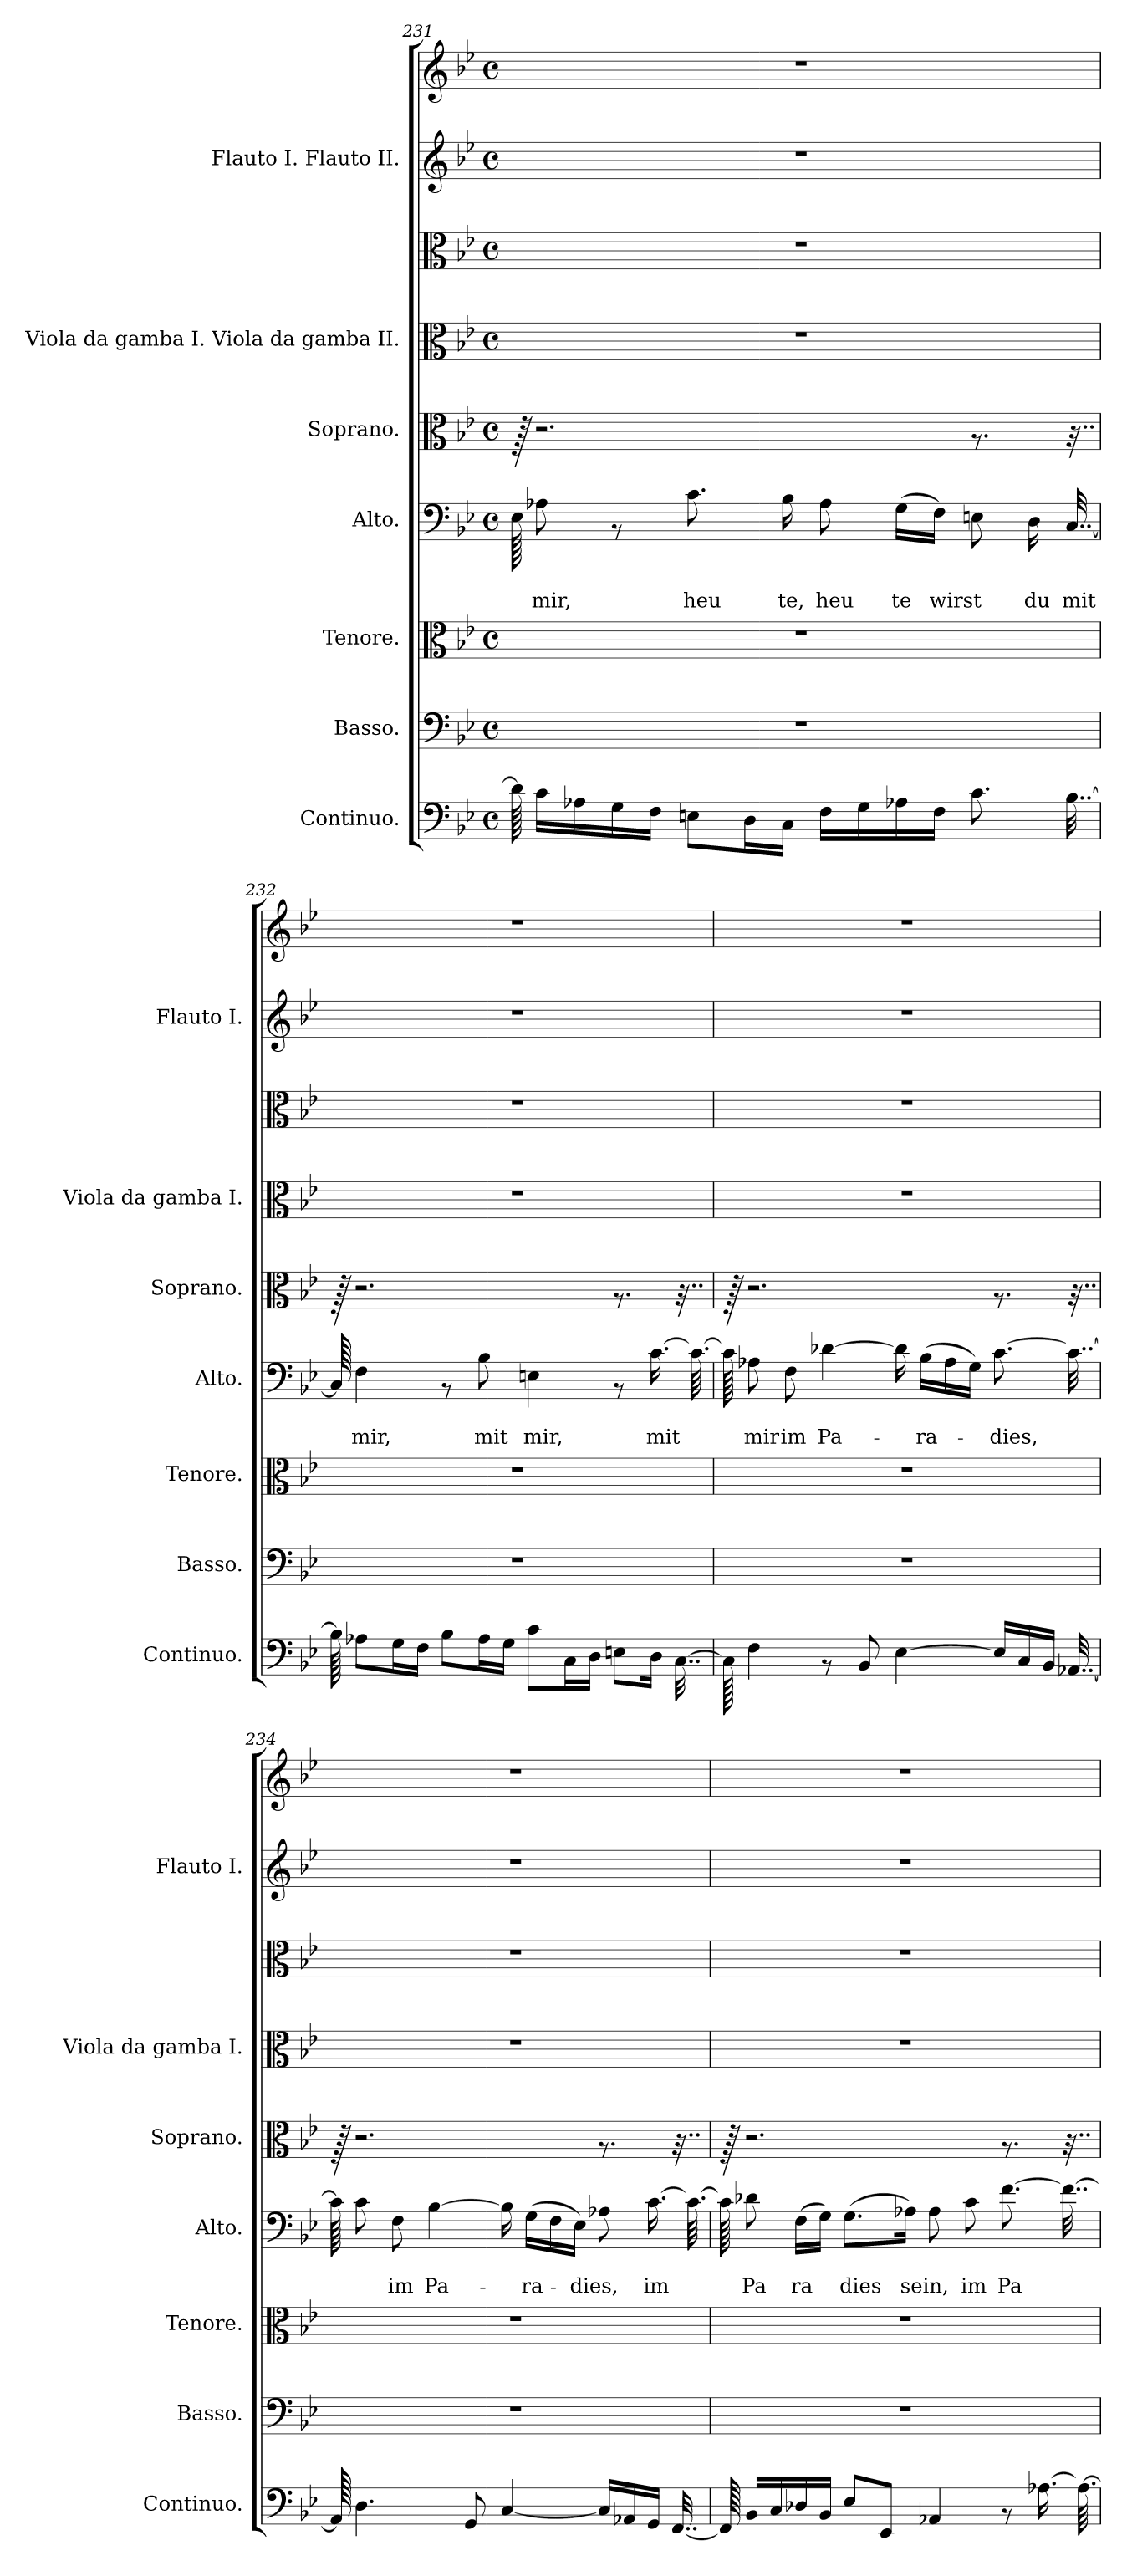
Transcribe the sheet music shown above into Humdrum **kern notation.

**kern	**kern	**kern	**kern	**text	**text	**kern	**kern	**kern	**kern	**kern
*part7	*part6	*part5	*part4	*part4	*part4	*part3	*part2	*part2	*part1	*part1
*staff9	*staff8	*staff7	*staff6	*staff6	*staff6	*staff5	*staff4	*staff3	*staff2	*staff1
*I"Continuo.	*I"Basso.	*I"Tenore.	*I"Alto.	*	*	*I"Soprano.	*I"Viola da gamba I. Viola da gamba II.	*	*I"Flauto I. Flauto II.	*
*I'Continuo.	*I'Basso.	*I'Tenore.	*I'Alto.	*	*	*I'Soprano.	*I'Viola da gamba I.	*	*I'Flauto I.	*
*clefF4	*clefF4	*clefC3	*clefF4	*	*	*clefC3	*clefC3	*clefC3	*clefG2	*clefG2
*k[b-e-]	*k[b-e-]	*k[b-e-]	*k[b-e-]	*	*	*k[b-e-]	*k[b-e-]	*k[b-e-]	*k[b-e-]	*k[b-e-]
*B-:	*B-:	*B-:	*B-:	*	*	*B-:	*B-:	*B-:	*B-:	*B-:
*M4/4	*M4/4	*M4/4	*M4/4	*	*	*M4/4	*M4/4	*M4/4	*M4/4	*M4/4
*met(c)	*met(c)	*met(c)	*met(c)	*	*	*met(c)	*met(c)	*met(c)	*met(c)	*met(c)
=231	=231	=231	=231	=231	=231	=231	=231	=231	=231	=231
128d-\]	1r	1r	128E-\	.	.	128rG	1r	1r	1r	1r
!	!	!	!	!	!LO:LY:b	!	!	!	!	!
16c\LL	.	.	8A-X\	.	mir,	2.r	.	.	.	.
16A-X\	.	.	.	.	.	.	.	.	.	.
16G\	.	.	8rAA	.	.	.	.	.	.	.
16F\JJ	.	.	.	.	.	.	.	.	.	.
!	!	!	!	!	!LO:LY:b	!	!	!	!	!
8En\L	.	.	8.c\	.	heu	.	.	.	.	.
16D\L	.	.	.	.	.	.	.	.	.	.
!	!	!	!	!	!LO:LY:b	!	!	!	!	!
16C\JJ	.	.	16B-\	.	te,	.	.	.	.	.
!	!	!	!	!	!LO:LY:b	!	!	!	!	!
16F\LL	.	.	8A-\	.	heu	.	.	.	.	.
16G\	.	.	.	.	.	.	.	.	.	.
!	!	!	!	!	!LO:LY:b	!	!	!	!	!
16A-X\	.	.	(>16G\LL	.	te	.	.	.	.	.
!	!	!	!	!	!LO:LY:b	!	!	!	!	!
16F\JJ	.	.	16F\JJ)	.	wirst	.	.	.	.	.
8.c\	.	.	8En\	.	.	8.rG	.	.	.	.
!	!	!	!	!	!LO:LY:b	!	!	!	!	!
.	.	.	16D\	.	du	.	.	.	.	.
!	!	!	!	!	!LO:LY:b	!	!	!	!	!
[>32..B-\	.	.	[<32..C/	.	mit	32..rG	.	.	.	.
!!LO:LB:g=z
=232	=232	=232	=232	=232	=232	=232	=232	=232	=232	=232
128B-\]	1r	1r	128C/]	.	.	128rG	1r	1r	1r	1r
!	!	!	!	!	!LO:LY:b	!	!	!	!	!
8A-X\L	.	.	4F\	.	mir,	2.r	.	.	.	.
16G\L	.	.	.	.	.	.	.	.	.	.
16F\JJ	.	.	.	.	.	.	.	.	.	.
8B-\L	.	.	8rAA	.	.	.	.	.	.	.
!	!	!	!	!	!LO:LY:b	!	!	!	!	!
16A-\L	.	.	8B-\	.	mit	.	.	.	.	.
16G\JJ	.	.	.	.	.	.	.	.	.	.
!	!	!	!	!	!LO:LY:b	!	!	!	!	!
8c\L	.	.	4En\	.	mir,	.	.	.	.	.
16C\L	.	.	.	.	.	.	.	.	.	.
16D\JJ	.	.	.	.	.	.	.	.	.	.
8En\L	.	.	8rAA	.	.	8.rG	.	.	.	.
!	!	!	!	!	!LO:LY:b	!	!	!	!	!
16D\Jk	.	.	[>16.c\	.	mit	.	.	.	.	.
[>32..C\	.	.	.	.	.	32..rG	.	.	.	.
.	.	.	64.c\_	.	.	.	.	.	.	.
=233	=233	=233	=233	=233	=233	=233	=233	=233	=233	=233
128C\]	1r	1r	128c\]	.	.	128rG	1r	1r	1r	1r
!	!	!	!	!	!LO:LY:b	!	!	!	!	!
4F\	.	.	8A-X\	.	mir	2.r	.	.	.	.
!	!	!	!	!	!LO:LY:b	!	!	!	!	!
.	.	.	8F\	.	im	.	.	.	.	.
!	!	!	!	!	!LO:LY:b	!	!	!	!	!
8rAA	.	.	[>4d-X\	.	Pa-	.	.	.	.	.
8BB-/	.	.	.	.	.	.	.	.	.	.
[>4E-\	.	.	16d-\]	.	.	.	.	.	.	.
!	!	!	!	!	!LO:LY:b	!	!	!	!	!
.	.	.	(>16B-\LL	.	-ra-	.	.	.	.	.
.	.	.	16A-\	.	.	.	.	.	.	.
.	.	.	16G\JJ)	.	.	.	.	.	.	.
!	!	!	!	!	!LO:LY:b	!	!	!	!	!
16E-/LL]	.	.	[>8.c\	.	-dies,	8.rG	.	.	.	.
16C/	.	.	.	.	.	.	.	.	.	.
16BB-/JJ	.	.	.	.	.	.	.	.	.	.
[<32..AA-X/	.	.	32..c\_	.	.	32..rG	.	.	.	.
=234	=234	=234	=234	=234	=234	=234	=234	=234	=234	=234
128AA-/]	1r	1r	128c\]	.	.	128rG	1r	1r	1r	1r
4.D\	.	.	8c\	.	.	2.r	.	.	.	.
!	!	!	!	!	!LO:LY:b	!	!	!	!	!
.	.	.	8F\	.	im	.	.	.	.	.
!	!	!	!	!	!LO:LY:b	!	!	!	!	!
.	.	.	[>4B-\	.	Pa-	.	.	.	.	.
8GG/	.	.	.	.	.	.	.	.	.	.
[<4C/	.	.	16B-\]	.	.	.	.	.	.	.
!	!	!	!	!	!LO:LY:b	!	!	!	!	!
.	.	.	(>16G\LL	.	-ra-	.	.	.	.	.
.	.	.	16F\	.	.	.	.	.	.	.
!	!	!	!	!	!LO:LY:b	!	!	!	!	!
.	.	.	16E-\JJ)	.	-dies,	.	.	.	.	.
16C/LL]	.	.	8A-X\	.	.	8.rG	.	.	.	.
16AA-X/	.	.	.	.	.	.	.	.	.	.
!	!	!	!	!	!LO:LY:b	!	!	!	!	!
16GG/JJ	.	.	[>16.c\	.	im	.	.	.	.	.
[<32..FF/	.	.	.	.	.	32..rG	.	.	.	.
.	.	.	64.c\_	.	.	.	.	.	.	.
!!LO:PB:g=z
=235	=235	=235	=235	=235	=235	=235	=235	=235	=235	=235
128FF/]	1r	1r	128c\]	.	.	128rG	1r	1r	1r	1r
!	!	!	!	!	!LO:LY:b	!	!	!	!	!
16BB-/LL	.	.	8d-X\	.	Pa	2.r	.	.	.	.
16C/	.	.	.	.	.	.	.	.	.	.
!	!	!	!	!	!LO:LY:b	!	!	!	!	!
16D-X/	.	.	(>16F\LL	.	ra	.	.	.	.	.
16BB-/JJ	.	.	16G\JJ)	.	.	.	.	.	.	.
!	!	!	!	!	!LO:LY:b	!	!	!	!	!
8E-/L	.	.	(>8.G\L	.	dies	.	.	.	.	.
8EE-/J	.	.	.	.	.	.	.	.	.	.
!	!	!	!	!	!LO:LY:b	!	!	!	!	!
.	.	.	16A-X\Jk)	.	sein,	.	.	.	.	.
4AA-X/	.	.	8A-\	.	.	.	.	.	.	.
!	!	!	!	!	!LO:LY:b	!	!	!	!	!
.	.	.	8c\	.	im	.	.	.	.	.
!	!	!	!	!	!LO:LY:b	!	!	!	!	!
8rAA	.	.	[>8.f\	.	Pa	8.rG	.	.	.	.
[>16.A-X\	.	.	.	.	.	.	.	.	.	.
.	.	.	32..f\_	.	.	32..rG	.	.	.	.
64.A-\_	.	.	.	.	.	.	.	.	.	.
=	=	=	=	=	=	=	=	=	=	=
*-	*-	*-	*-	*-	*-	*-	*-	*-	*-	*-
